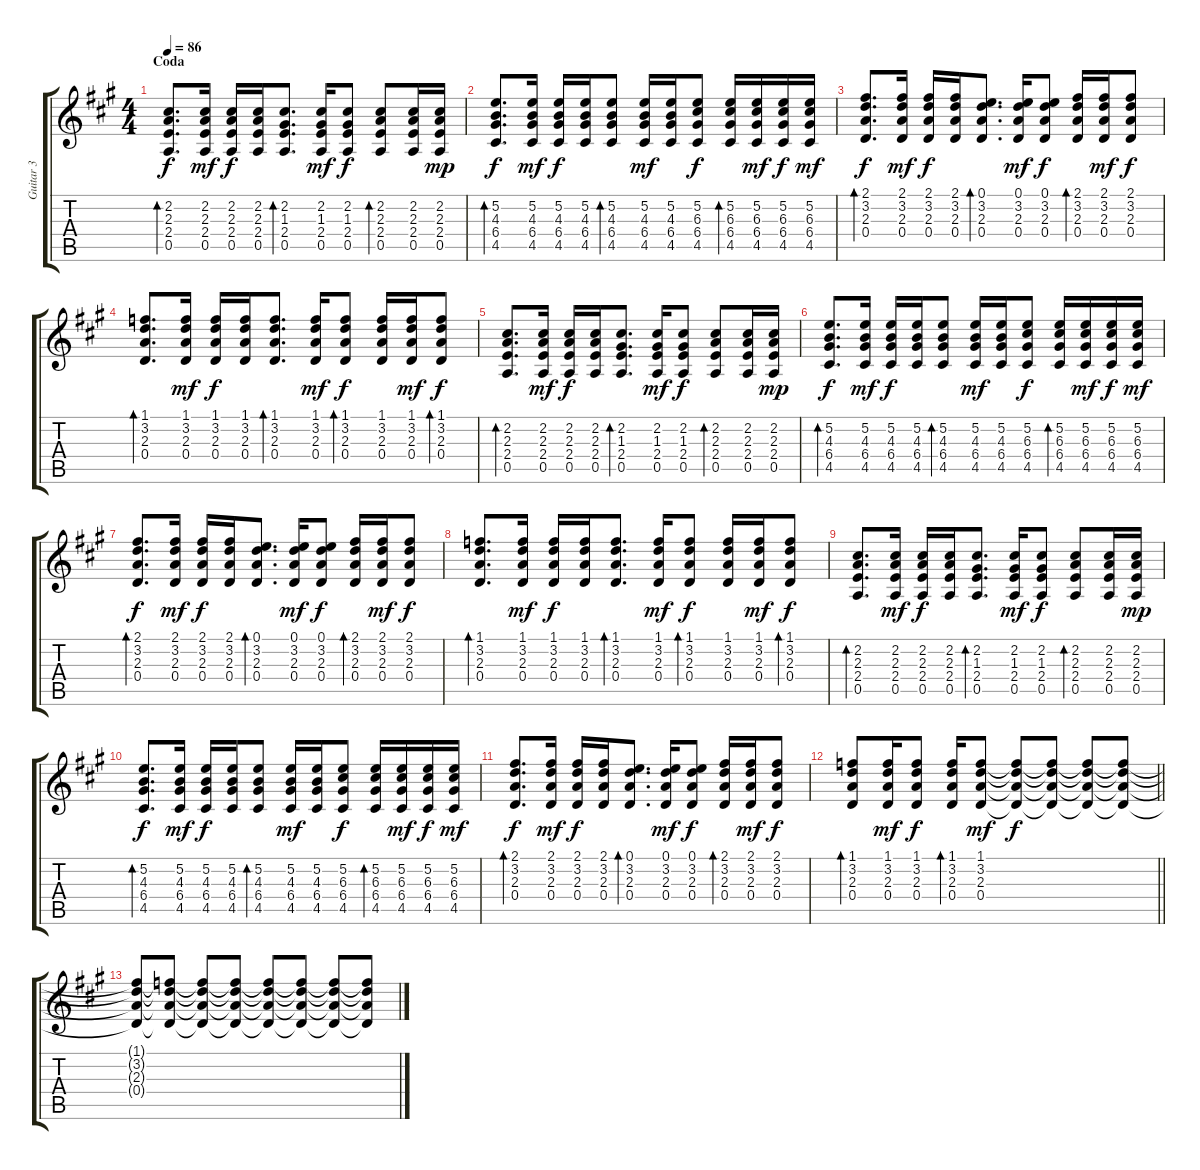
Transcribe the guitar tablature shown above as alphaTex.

\track ("Guitar 3" "Guitar 3") {instrument acousticguitarsteel}
\staff {score tabs}
\tuning (E4 B3 G3 D3 A2 E2) {hide}
\ts (4 4)
\section ("" "Coda")
\tempo 86
\clef g2
\ks a
(2.2 2.3 2.4 0.5).8{d bd 60 dy f} (2.2 2.3 2.4 0.5).16{dy mf} (2.2 2.3 2.4 0.5).16{dy f} (2.2 2.3 2.4 0.5).16 (2.2 1.3 2.4 0.5).8{d bd 60} (2.2 1.3 2.4 0.5).16{dy mf} (2.2 1.3 2.4 0.5).8{dy f} (2.2 2.3 2.4 0.5).8{bd 60} (2.2 2.3 2.4 0.5).16 (2.2 2.3 2.4 0.5).16{dy mp} |
(5.2 4.3 6.4 4.5).8{d bd 60 dy f} (5.2 4.3 6.4 4.5).16{dy mf} (5.2 4.3 6.4 4.5).16{dy f} (5.2 4.3 6.4 4.5).16 (5.2 4.3 6.4 4.5).8{bd 60} (5.2 4.3 6.4 4.5).16{dy mf} (5.2 4.3 6.4 4.5).16 (5.2 6.3 6.4 4.5).8{dy f} (5.2 6.3 6.4 4.5).16{bd 60} (5.2 6.3 6.4 4.5).16{dy mf} (5.2 6.3 6.4 4.5).16{dy f} (5.2 6.3 6.4 4.5).16{dy mf} |
(2.1 3.2 2.3 0.4).8{d bd 60 dy f} (2.1 3.2 2.3 0.4).16{dy mf} (2.1 3.2 2.3 0.4).16{dy f} (2.1 3.2 2.3 0.4).16 (0.1 3.2 2.3 0.4).8{d bd 60} (0.1 3.2 2.3 0.4).16{dy mf} (0.1 3.2 2.3 0.4).8{dy f} (2.1 3.2 2.3 0.4).16{bd 60} (2.1 3.2 2.3 0.4).16{dy mf} (2.1 3.2 2.3 0.4).8{dy f} |
(1.1 3.2 2.3 0.4).8{d bd 60} (1.1 3.2 2.3 0.4).16{dy mf} (1.1 3.2 2.3 0.4).16{dy f} (1.1 3.2 2.3 0.4).16 (1.1 3.2 2.3 0.4).8{d bd 60} (1.1 3.2 2.3 0.4).16{dy mf} (1.1 3.2 2.3 0.4).8{bd 60 dy f} (1.1 3.2 2.3 0.4).16 (1.1 3.2 2.3 0.4).16{dy mf} (1.1 3.2 2.3 0.4).8{bd 60 dy f} |
(2.2 2.3 2.4 0.5).8{d bd 60} (2.2 2.3 2.4 0.5).16{dy mf} (2.2 2.3 2.4 0.5).16{dy f} (2.2 2.3 2.4 0.5).16 (2.2 1.3 2.4 0.5).8{d bd 60} (2.2 1.3 2.4 0.5).16{dy mf} (2.2 1.3 2.4 0.5).8{dy f} (2.2 2.3 2.4 0.5).8{bd 60} (2.2 2.3 2.4 0.5).16 (2.2 2.3 2.4 0.5).16{dy mp} |
(5.2 4.3 6.4 4.5).8{d bd 60 dy f} (5.2 4.3 6.4 4.5).16{dy mf} (5.2 4.3 6.4 4.5).16{dy f} (5.2 4.3 6.4 4.5).16 (5.2 4.3 6.4 4.5).8{bd 60} (5.2 4.3 6.4 4.5).16{dy mf} (5.2 4.3 6.4 4.5).16 (5.2 6.3 6.4 4.5).8{dy f} (5.2 6.3 6.4 4.5).16{bd 60} (5.2 6.3 6.4 4.5).16{dy mf} (5.2 6.3 6.4 4.5).16{dy f} (5.2 6.3 6.4 4.5).16{dy mf} |
(2.1 3.2 2.3 0.4).8{d bd 60 dy f} (2.1 3.2 2.3 0.4).16{dy mf} (2.1 3.2 2.3 0.4).16{dy f} (2.1 3.2 2.3 0.4).16 (0.1 3.2 2.3 0.4).8{d bd 60} (0.1 3.2 2.3 0.4).16{dy mf} (0.1 3.2 2.3 0.4).8{dy f} (2.1 3.2 2.3 0.4).16{bd 60} (2.1 3.2 2.3 0.4).16{dy mf} (2.1 3.2 2.3 0.4).8{dy f} |
(1.1 3.2 2.3 0.4).8{d bd 60} (1.1 3.2 2.3 0.4).16{dy mf} (1.1 3.2 2.3 0.4).16{dy f} (1.1 3.2 2.3 0.4).16 (1.1 3.2 2.3 0.4).8{d bd 60} (1.1 3.2 2.3 0.4).16{dy mf} (1.1 3.2 2.3 0.4).8{bd 60 dy f} (1.1 3.2 2.3 0.4).16 (1.1 3.2 2.3 0.4).16{dy mf} (1.1 3.2 2.3 0.4).8{bd 60 dy f} |
(2.2 2.3 2.4 0.5).8{d bd 60} (2.2 2.3 2.4 0.5).16{dy mf} (2.2 2.3 2.4 0.5).16{dy f} (2.2 2.3 2.4 0.5).16 (2.2 1.3 2.4 0.5).8{d bd 60} (2.2 1.3 2.4 0.5).16{dy mf} (2.2 1.3 2.4 0.5).8{dy f} (2.2 2.3 2.4 0.5).8{bd 60} (2.2 2.3 2.4 0.5).16 (2.2 2.3 2.4 0.5).16{dy mp} |
(5.2 4.3 6.4 4.5).8{d bd 60 dy f} (5.2 4.3 6.4 4.5).16{dy mf} (5.2 4.3 6.4 4.5).16{dy f} (5.2 4.3 6.4 4.5).16 (5.2 4.3 6.4 4.5).8{bd 60} (5.2 4.3 6.4 4.5).16{dy mf} (5.2 4.3 6.4 4.5).16 (5.2 6.3 6.4 4.5).8{dy f} (5.2 6.3 6.4 4.5).16{bd 60} (5.2 6.3 6.4 4.5).16{dy mf} (5.2 6.3 6.4 4.5).16{dy f} (5.2 6.3 6.4 4.5).16{dy mf} |
(2.1 3.2 2.3 0.4).8{d bd 60 dy f} (2.1 3.2 2.3 0.4).16{dy mf} (2.1 3.2 2.3 0.4).16{dy f} (2.1 3.2 2.3 0.4).16 (0.1 3.2 2.3 0.4).8{d bd 60} (0.1 3.2 2.3 0.4).16{dy mf} (0.1 3.2 2.3 0.4).8{dy f} (2.1 3.2 2.3 0.4).16{bd 60} (2.1 3.2 2.3 0.4).16{dy mf} (2.1 3.2 2.3 0.4).8{dy f} |
\barLineRight lightlight
(1.1 3.2 2.3 0.4).8{bd 60} (1.1 3.2 2.3 0.4).16{dy mf} (1.1 3.2 2.3 0.4).8{dy f} (1.1 3.2 2.3 0.4).16{bd 60} (1.1 3.2 2.3 0.4).8{dy mf} (1.1{t} 3.2{t} 2.3{t} 0.4{t}).8{dy f} (1.1{t} 3.2{t} 2.3{t} 0.4{t}).8{volume 11} (1.1{t} 3.2{t} 2.3{t} 0.4{t}).8{volume 10} (1.1{t} 3.2{t} 2.3{t} 0.4{t}).8{volume 9} |
(1.1{t} 3.2{t} 2.3{t} 0.4{t}).8{volume 8} (1.1{t} 3.2{t} 2.3{t} 0.4{t}).8{volume 7} (1.1{t} 3.2{t} 2.3{t} 0.4{t}).8{volume 6} (1.1{t} 3.2{t} 2.3{t} 0.4{t}).8{volume 5} (1.1{t} 3.2{t} 2.3{t} 0.4{t}).8{volume 4} (1.1{t} 3.2{t} 2.3{t} 0.4{t}).8{volume 3} (1.1{t} 3.2{t} 2.3{t} 0.4{t}).8{volume 2} (1.1{t} 3.2{t} 2.3{t} 0.4{t}).8{volume 1}
